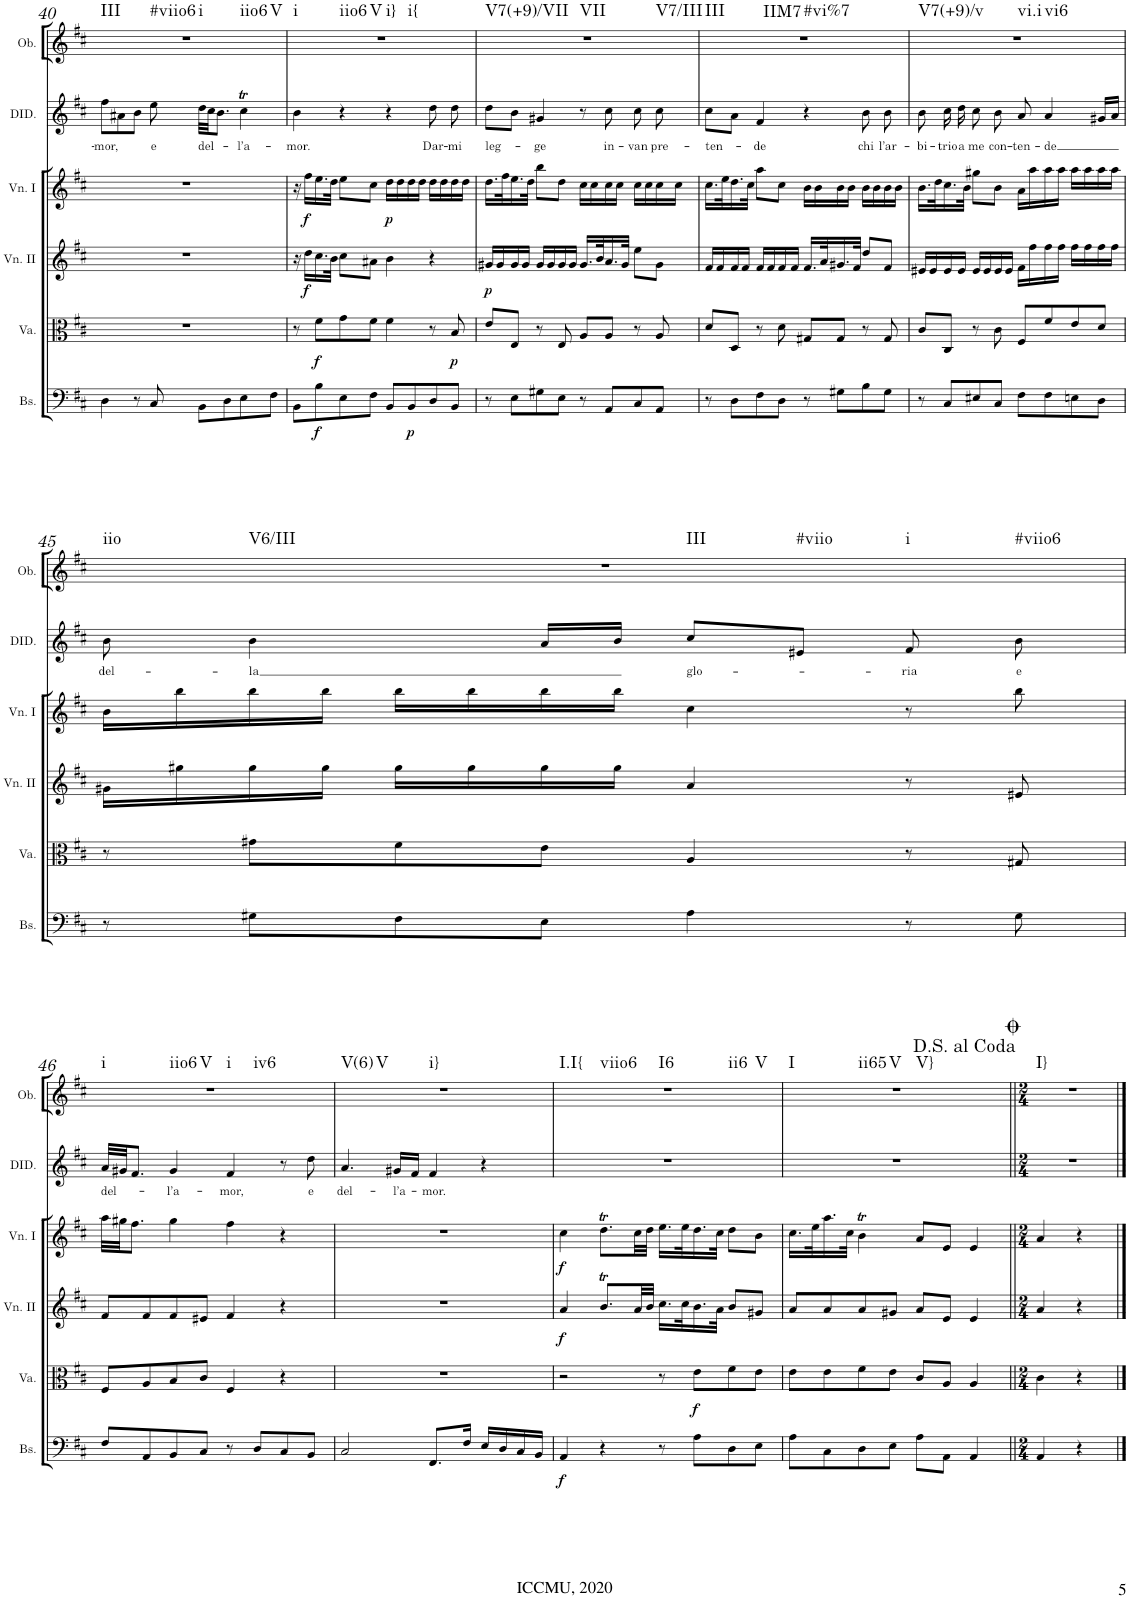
**kern	**dynam	**kern	**dynam	**kern	**dynam	**kern	**dynam	**kern	**text	**kern	**harte
*part6	*part6	*part5	*part5	*part4	*part4	*part3	*part3	*part2	*part2	*part1	*part1
*staff6	*staff6	*staff5	*staff5	*staff4	*staff4	*staff3	*staff3	*staff2	*staff2	*staff1	*
*I"Basso	*	*I"Viola	*	*I"Violino II	*	*I"Violino I	*	*I"DIDONE	*	*I"Oboi	*
*I'Bs.	*	*I'Va.	*	*I'Vn. II	*	*I'Vn. I	*	*I'DID.	*	*I'Ob.	*
!!LO:PB:g=z
*clefF4	*	*clefC3	*	*clefG2	*	*clefG2	*	*clefG2	*	*clefG2	*
*k[f#c#]	*	*k[f#c#]	*	*k[f#c#]	*	*k[f#c#]	*	*k[f#c#]	*	*k[f#c#]	*
*D:	*	*D:	*	*D:	*	*D:	*	*D:	*	*D:	*
*M4/4	*	*M4/4	*	*M4/4	*	*M4/4	*	*M4/4	*	*M4/4	*
*met(c)	*	*met(c)	*	*met(c)	*	*met(c)	*	*met(c)	*	*met(c)	*
=40	=40	=40	=40	=40	=40	=40	=40	=40	=40	=40	=40
!	!	!	!	!	!	!	!	!	!LO:LY:b	!	!LO:H:n=1:kt=III
!	!	!	!	!	!	!	!	!	!	!	!LO:H:n=2:kt=#viio6
!	!	!	!	!	!	!	!	!	!	!	!LO:H:n=3:kt=i
!	!	!	!	!	!	!	!	!	!	!	!LO:H:n=4:kt=iio6
!	!	!	!	!	!	!	!	!	!	!	!LO:H:n=5:kt=V
4D\	.	1r	.	1r	.	1r	.	8ff#\L	-mor,	1r	N N N N N
.	.	.	.	.	.	.	.	8a#X\	.	.	.
8r	.	.	.	.	.	.	.	8b\J	.	.	.
!	!	!	!	!	!	!	!	!	!LO:LY:b	!	!
8C#/	.	.	.	.	.	.	.	8ee\	e	.	.
!	!	!	!	!	!	!	!	!	!LO:LY:b	!	!
8BB\L	.	.	.	.	.	.	.	32dd\LLL	del-	.	.
.	.	.	.	.	.	.	.	32cc#\JJ	.	.	.
.	.	.	.	.	.	.	.	8.b\J	.	.	.
8D\	.	.	.	.	.	.	.	.	.	.	.
!	!	!	!	!	!	!	!	!	!LO:LY:b	!	!
8E\	.	.	.	.	.	.	.	4cc#t\	-l’a-	.	.
8F#\J	.	.	.	.	.	.	.	.	.	.	.
=41	=41	=41	=41	=41	=41	=41	=41	=41	=41	=41	=41
!	!	!	!	!	!	!	!	!	!LO:LY:b	!	!LO:H:n=1:kt=i
!	!	!	!	!	!	!	!	!	!	!	!LO:H:n=2:kt=iio6
!	!	!	!	!	!	!	!	!	!	!	!LO:H:n=3:kt=V
!	!	!	!	!	!	!	!	!	!	!	!LO:H:n=4:kt=i}
!	!	!	!	!	!	!	!	!	!	!	!LO:H:n=5:kt=i{
8BB\L	.	8r	.	16r	.	16r	.	4b\	-mor.	1r	N N N N N
!	!	!	!	!	!LO:DY:b	!	!LO:DY:b	!	!	!	!
.	.	.	.	16dd\LL	f	16ff#\LL	f	.	.	.	.
!	!LO:DY:b	!	!LO:DY:b	!	!	!	!	!	!	!	!
8B\	f	8f#\L	f	16.cc#\	.	16.ee\	.	.	.	.	.
.	.	.	.	32b\JJk	.	32dd\JJk	.	.	.	.	.
8E\	.	8g\	.	8cc#\L	.	8ee\L	.	4r	.	.	.
8F#\J	.	8f#\J	.	8a#X\J	.	8cc#\J	.	.	.	.	.
!	!	!	!	!	!	!	!LO:DY:b	!	!	!	!
8BB/L	.	4f#\	.	4b\	.	16dd\LL	p	4r	.	.	.
.	.	.	.	.	.	16dd\	.	.	.	.	.
!	!LO:DY:b	!	!	!	!	!	!	!	!	!	!
8BB/	p	.	.	.	.	16dd\	.	.	.	.	.
.	.	.	.	.	.	16dd\JJ	.	.	.	.	.
!	!	!	!	!	!	!	!	!	!LO:LY:b	!	!
8D/	.	8r	.	4r	.	16dd\LL	.	8dd\	Dar-	.	.
.	.	.	.	.	.	16dd\	.	.	.	.	.
!	!	!	!LO:DY:b	!	!	!	!	!	!LO:LY:b	!	!
8BB/J	.	8B/	p	.	.	16dd\	.	8dd\	-mi	.	.
.	.	.	.	.	.	16dd\JJ	.	.	.	.	.
=42	=42	=42	=42	=42	=42	=42	=42	=42	=42	=42	=42
!	!	!	!	!	!LO:DY:b	!	!	!	!LO:LY:b	!	!LO:H:n=1:kt=V7(+9)/VII
!	!	!	!	!	!	!	!	!	!	!	!LO:H:n=2:kt=VII
!	!	!	!	!	!	!	!	!	!	!	!LO:H:n=3:kt=V7/III
8r	.	8e/L	.	16g#X/LL	p	16.dd\LL	.	8dd\L	leg-	1r	N N N
.	.	.	.	16g#/	.	.	.	.	.	.	.
.	.	.	.	.	.	32ff#\K	.	.	.	.	.
8E\L	.	8E/J	.	16g#/	.	16.ee\	.	8b\J	.	.	.
.	.	.	.	16g#/JJ	.	.	.	.	.	.	.
.	.	.	.	.	.	32dd\JJk	.	.	.	.	.
!	!	!	!	!	!	!	!	!	!LO:LY:b	!	!
8G#X\	.	8r	.	16g#/LL	.	8bb\L	.	4g#X/	-ge	.	.
.	.	.	.	16g#/	.	.	.	.	.	.	.
8E\J	.	8E/	.	16g#/	.	8dd\J	.	.	.	.	.
.	.	.	.	16g#/JJ	.	.	.	.	.	.	.
8r	.	8A/L	.	16.g#/LL	.	16cc#\LL	.	8r	.	.	.
.	.	.	.	.	.	16cc#\	.	.	.	.	.
.	.	.	.	32b/K	.	.	.	.	.	.	.
!	!	!	!	!	!	!	!	!	!LO:LY:b	!	!
8AA/L	.	8A/J	.	16.a/	.	16cc#\	.	8cc#\	in-	.	.
.	.	.	.	.	.	16cc#\JJ	.	.	.	.	.
.	.	.	.	32g#/JJk	.	.	.	.	.	.	.
!	!	!	!	!	!	!	!	!	!LO:LY:b	!	!
8C#/	.	8r	.	8ee\L	.	16cc#\LL	.	8cc#\	-van	.	.
.	.	.	.	.	.	16cc#\	.	.	.	.	.
!	!	!	!	!	!	!	!	!	!LO:LY:b	!	!
8AA/J	.	8A/	.	8g#\J	.	16cc#\	.	8cc#\	pre-	.	.
.	.	.	.	.	.	16cc#\JJ	.	.	.	.	.
=43	=43	=43	=43	=43	=43	=43	=43	=43	=43	=43	=43
!	!	!	!	!	!	!	!	!	!LO:LY:b	!	!LO:H:n=1:kt=III
!	!	!	!	!	!	!	!	!	!	!	!LO:H:n=2:kt=IIM7
!	!	!	!	!	!	!	!	!	!	!	!LO:H:n=3:kt=#vi%7
8r	.	8d/L	.	16f#/LL	.	16.cc#\LL	.	8cc#\L	-ten-	1r	N N N
.	.	.	.	16f#/	.	.	.	.	.	.	.
.	.	.	.	.	.	32ee\K	.	.	.	.	.
8D\L	.	8D/J	.	16f#/	.	16.dd\	.	8a\J	.	.	.
.	.	.	.	16f#/JJ	.	.	.	.	.	.	.
.	.	.	.	.	.	32cc#\JJk	.	.	.	.	.
!	!	!	!	!	!	!	!	!	!LO:LY:b	!	!
8F#\	.	8r	.	16f#/LL	.	8aa\L	.	4f#/	-de	.	.
.	.	.	.	16f#/	.	.	.	.	.	.	.
8D\J	.	8d\	.	16f#/	.	8cc#\J	.	.	.	.	.
.	.	.	.	16f#/JJ	.	.	.	.	.	.	.
8r	.	8G#X/L	.	16.f#/LL	.	16b\LL	.	4r	.	.	.
.	.	.	.	.	.	16b\	.	.	.	.	.
.	.	.	.	32a/K	.	.	.	.	.	.	.
8G#X\L	.	8G#/J	.	16.g#X/	.	16b\	.	.	.	.	.
.	.	.	.	.	.	16b\JJ	.	.	.	.	.
.	.	.	.	32f#/JJk	.	.	.	.	.	.	.
!	!	!	!	!	!	!	!	!	!LO:LY:b	!	!
8B\	.	8r	.	8dd/L	.	16b\LL	.	8b\	chi	.	.
.	.	.	.	.	.	16b\	.	.	.	.	.
!	!	!	!	!	!	!	!	!	!LO:LY:b	!	!
8G#\J	.	8G#/	.	8f#/J	.	16b\	.	8b\	l’ar-	.	.
.	.	.	.	.	.	16b\JJ	.	.	.	.	.
=44	=44	=44	=44	=44	=44	=44	=44	=44	=44	=44	=44
!	!	!	!	!	!	!	!	!	!LO:LY:b	!	!LO:H:n=1:kt=V7(+9)/v
!	!	!	!	!	!	!	!	!	!	!	!LO:H:n=2:kt=vi.i
!	!	!	!	!	!	!	!	!	!	!	!LO:H:n=3:kt=vi6
8r	.	8c#/L	.	16e#X/LL	.	16.b\LL	.	8b\	-bi-	1r	N N N
.	.	.	.	16e#/	.	.	.	.	.	.	.
.	.	.	.	.	.	32dd\K	.	.	.	.	.
!	!	!	!	!	!	!	!	!	!LO:LY:b	!	!
8C#/L	.	8C#/J	.	16e#/	.	16.cc#\	.	16cc#\	-trio	.	.
!	!	!	!	!	!	!	!	!	!LO:LY:b	!	!
.	.	.	.	16e#/JJ	.	.	.	16dd\	a	.	.
.	.	.	.	.	.	32b\JJk	.	.	.	.	.
!	!	!	!	!	!	!	!	!	!LO:LY:b	!	!
8E#X/	.	8r	.	16e#/LL	.	8gg#X\L	.	8cc#\	me	.	.
.	.	.	.	16e#/	.	.	.	.	.	.	.
!	!	!	!	!	!	!	!	!	!LO:LY:b	!	!
8C#/J	.	8c#\	.	16e#/	.	8b\J	.	8b\	con-	.	.
.	.	.	.	16e#/JJ	.	.	.	.	.	.	.
!	!	!	!	!	!	!	!	!	!LO:LY:b	!	!
8F#\L	.	8F#/L	.	16f#\LL	.	16a\LL	.	8a/	-ten-	.	.
.	.	.	.	16ff#\	.	16aa\	.	.	.	.	.
!	!	!	!	!	!	!	!	!	!LO:LY:b	!	!
8F#\	.	8f#/	.	16ff#\	.	16aa\	.	4a/	-de	.	.
.	.	.	.	16ff#\JJ	.	16aa\JJ	.	.	.	.	.
8En\	.	8e/	.	16ff#\LL	.	16aa\LL	.	.	.	.	.
.	.	.	.	16ff#\	.	16aa\	.	.	.	.	.
8D\J	.	8d/J	.	16ff#\	.	16aa\	.	16g#X/LL	.	.	.
.	.	.	.	16ff#\JJ	.	16aa\JJ	.	16a/JJ	.	.	.
!!LO:LB:g=z
=45	=45	=45	=45	=45	=45	=45	=45	=45	=45	=45	=45
!	!	!	!	!	!	!	!	!	!LO:LY:b	!	!LO:H:n=1:kt=iio
!	!	!	!	!	!	!	!	!	!	!	!LO:H:n=2:kt=V6/III
!	!	!	!	!	!	!	!	!	!	!	!LO:H:n=3:kt=III
!	!	!	!	!	!	!	!	!	!	!	!LO:H:n=4:kt=#viio
!	!	!	!	!	!	!	!	!	!	!	!LO:H:n=5:kt=i
!	!	!	!	!	!	!	!	!	!	!	!LO:H:n=6:kt=#viio6
8r	.	8r	.	16g#X\LL	.	16b\LL	.	8b\	del-	1r	N N N N N N
.	.	.	.	16gg#X\	.	16bb\	.	.	.	.	.
!	!	!	!	!	!	!	!	!	!LO:LY:b	!	!
8G#X\L	.	8g#X\L	.	16gg#\	.	16bb\	.	4b\	-la	.	.
.	.	.	.	16gg#\JJ	.	16bb\JJ	.	.	.	.	.
8F#\	.	8f#\	.	16gg#\LL	.	16bb\LL	.	.	.	.	.
.	.	.	.	16gg#\	.	16bb\	.	.	.	.	.
8E\J	.	8e\J	.	16gg#\	.	16bb\	.	16a/LL	.	.	.
.	.	.	.	16gg#\JJ	.	16bb\JJ	.	16b/JJ	.	.	.
!	!	!	!	!	!	!	!	!	!LO:LY:b	!	!
4A\	.	4A/	.	4a/	.	4cc#\	.	8cc#/L	glo-	.	.
.	.	.	.	.	.	.	.	8e#X/J	.	.	.
!	!	!	!	!	!	!	!	!	!LO:LY:b	!	!
8r	.	8r	.	8r	.	8r	.	8f#/	-ria	.	.
!	!	!	!	!	!	!	!	!	!LO:LY:b	!	!
8G#\	.	8G#X/	.	8e#X/	.	8bb\	.	8b\	e	.	.
!!LO:LB:g=z
=46	=46	=46	=46	=46	=46	=46	=46	=46	=46	=46	=46
!	!	!	!	!	!	!	!	!	!LO:LY:b	!	!LO:H:n=1:kt=i
!	!	!	!	!	!	!	!	!	!	!	!LO:H:n=2:kt=iio6
!	!	!	!	!	!	!	!	!	!	!	!LO:H:n=3:kt=V
!	!	!	!	!	!	!	!	!	!	!	!LO:H:n=4:kt=i
!	!	!	!	!	!	!	!	!	!	!	!LO:H:n=5:kt=iv6
8F#/L	.	8F#/L	.	8f#/L	.	32aa\LLL	.	32a/LLL	del-	1r	N N N N N
.	.	.	.	.	.	32gg#X\JJ	.	32g#X/JJ	.	.	.
.	.	.	.	.	.	8.ff#\J	.	8.f#/J	.	.	.
8AA/	.	8A/	.	8f#/	.	.	.	.	.	.	.
!	!	!	!	!	!	!	!	!	!LO:LY:b	!	!
8BB/	.	8B/	.	8f#/	.	4gg#\	.	4g#/	-l’a-	.	.
8C#/J	.	8c#/J	.	8e#X/J	.	.	.	.	.	.	.
!	!	!	!	!	!	!	!	!	!LO:LY:b	!	!
8r	.	4F#/	.	4f#/	.	4ff#\	.	4f#/	-mor,	.	.
8D/L	.	.	.	.	.	.	.	.	.	.	.
8C#/	.	4r	.	4r	.	4r	.	8r	.	.	.
!	!	!	!	!	!	!	!	!	!LO:LY:b	!	!
8BB/J	.	.	.	.	.	.	.	8dd\	e	.	.
=47	=47	=47	=47	=47	=47	=47	=47	=47	=47	=47	=47
!	!	!	!	!	!	!	!	!	!LO:LY:b	!	!LO:H:n=1:kt=V(6)
!	!	!	!	!	!	!	!	!	!	!	!LO:H:n=2:kt=V
!	!	!	!	!	!	!	!	!	!	!	!LO:H:n=3:kt=i}
2C#/	.	1r	.	1r	.	1r	.	4.a/	del-	1r	N N N
!	!	!	!	!	!	!	!	!	!LO:LY:b	!	!
.	.	.	.	.	.	.	.	16g#X/LL	-l’a-	.	.
.	.	.	.	.	.	.	.	16f#/JJ	.	.	.
!	!	!	!	!	!	!	!	!	!LO:LY:b	!	!
8.FF#/L	.	.	.	.	.	.	.	4f#/	-mor.	.	.
16F#/Jk	.	.	.	.	.	.	.	.	.	.	.
16E/LL	.	.	.	.	.	.	.	4r	.	.	.
16D/	.	.	.	.	.	.	.	.	.	.	.
16C#/	.	.	.	.	.	.	.	.	.	.	.
16BB/JJ	.	.	.	.	.	.	.	.	.	.	.
=48	=48	=48	=48	=48	=48	=48	=48	=48	=48	=48	=48
!	!LO:DY:b	!	!	!	!LO:DY:b	!	!LO:DY:b	!	!	!	!LO:H:n=1:kt=I.I{
!	!	!	!	!	!	!	!	!	!	!	!LO:H:n=2:kt=viio6
!	!	!	!	!	!	!	!	!	!	!	!LO:H:n=3:kt=I6
!	!	!	!	!	!	!	!	!	!	!	!LO:H:n=4:kt=ii6
!	!	!	!	!	!	!	!	!	!	!	!LO:H:n=5:kt=V
4AA/	f	2r	.	4a/	f	4cc#\	f	1r	.	1r	N N N N N
4r	.	.	.	8.bT/L	.	8.ddT\L	.	.	.	.	.
.	.	.	.	32a/LL	.	32cc#\LL	.	.	.	.	.
.	.	.	.	32b/JJJ	.	32dd\JJJ	.	.	.	.	.
8r	.	8r	.	16.cc#\LL	.	16.ee\LL	.	.	.	.	.
.	.	.	.	32cc#\K	.	32ee\K	.	.	.	.	.
!	!	!	!LO:DY:b	!	!	!	!	!	!	!	!
8A\L	.	8e\L	f	16.b\	.	16.dd\	.	.	.	.	.
.	.	.	.	32a\JJk	.	32cc#\JJk	.	.	.	.	.
8D\	.	8f#\	.	8b/L	.	8dd\L	.	.	.	.	.
8E\J	.	8e\J	.	8g#X/J	.	8b\J	.	.	.	.	.
=49	=49	=49	=49	=49	=49	=49	=49	=49	=49	=49	=49
!	!	!	!	!	!	!	!	!	!	!	!LO:H:n=1:kt=I
!	!	!	!	!	!	!	!	!	!	!	!LO:H:n=2:kt=ii65
!	!	!	!	!	!	!	!	!	!	!	!LO:H:n=3:kt=V
!	!	!	!	!	!	!	!	!	!	!	!LO:H:n=4:kt=V}
8A\L	.	8e\L	.	8a/L	.	16.cc#\LL	.	1r	.	1r	N N N N
.	.	.	.	.	.	32ee\K	.	.	.	.	.
8C#\	.	8e\	.	8a/	.	16.aa\	.	.	.	.	.
.	.	.	.	.	.	32cc#\JJk	.	.	.	.	.
8D\	.	8f#\	.	8a/	.	4bT\	.	.	.	.	.
8E\J	.	8e\J	.	8g#X/J	.	.	.	.	.	.	.
8A\L	.	8c#/L	.	8a/L	.	8a/L	.	.	.	.	.
8AA\J	.	8A/J	.	8e/J	.	8e/J	.	.	.	.	.
4AA/	.	4A/	.	4e/	.	4e/	.	.	.	.	.
=50||	=50||	=50||	=50||	=50||	=50||	=50||	=50||	=50||	=50||	=50||	=50||
*M2/4	*	*M2/4	*	*M2/4	*	*M2/4	*	*M2/4	*	*M2/4	*
!	!	!	!	!	!	!	!	!	!	!	!LO:H:kt=I}
4AA/	.	4c#\	.	4a/	.	4a/	.	2r	.	2r	N
4r	.	4r	.	4r	.	4r	.	.	.	.	.
==	==	==	==	==	==	==	==	==	==	==	==
*-	*-	*-	*-	*-	*-	*-	*-	*-	*-	*-	*-
